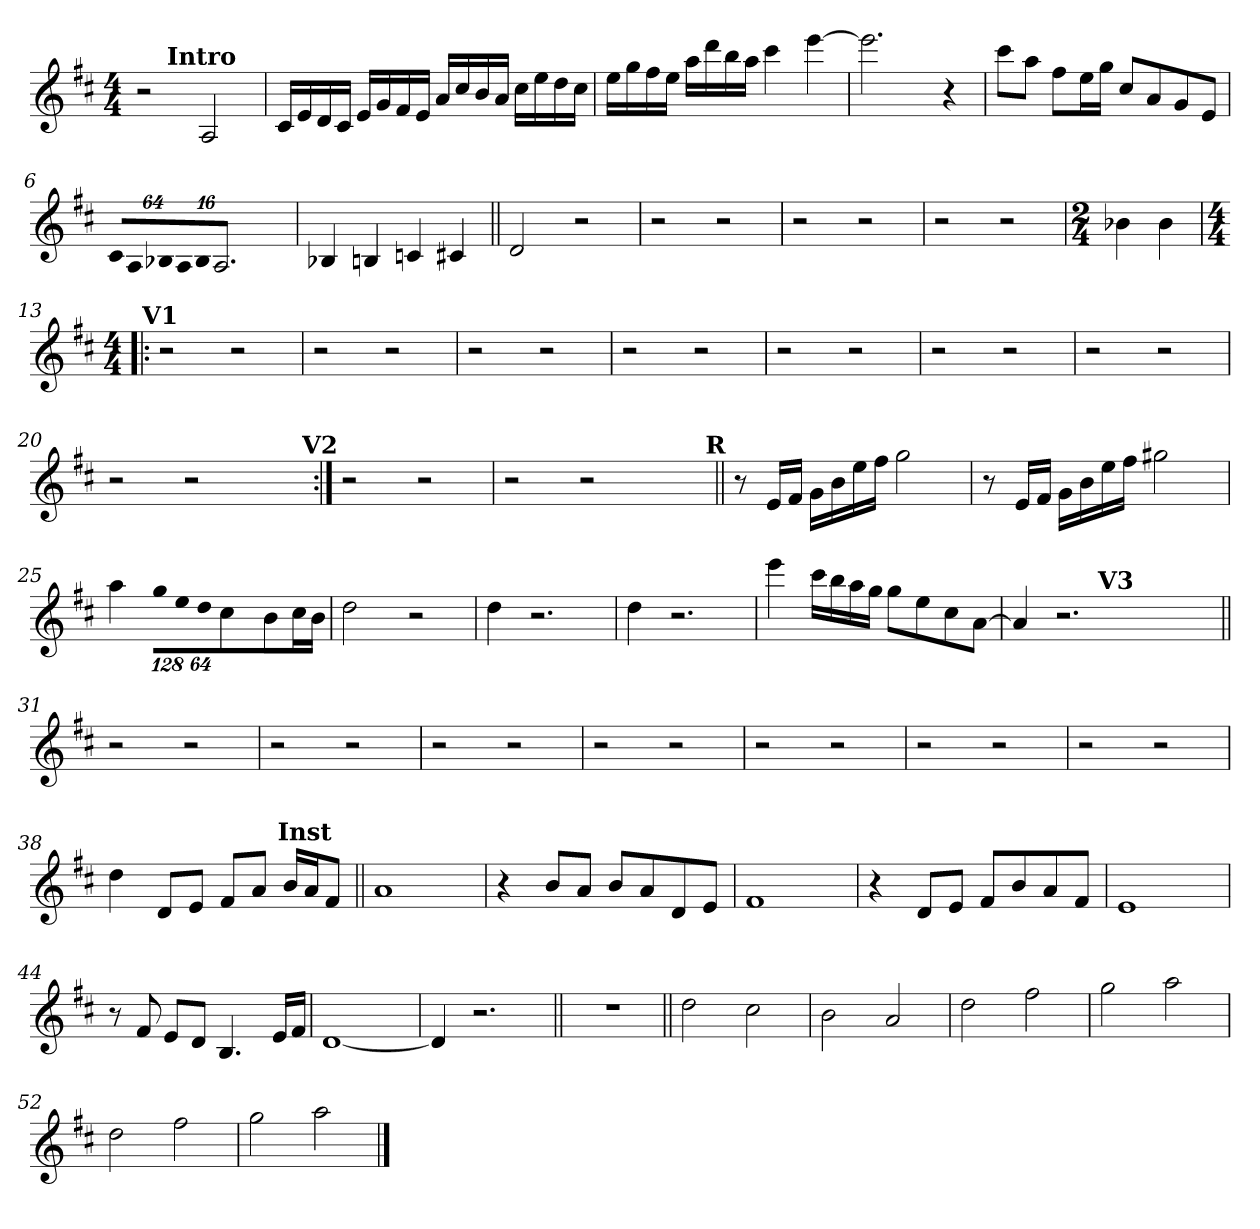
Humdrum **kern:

**kern
*part1
*staff1
!!LO:PB:g=z
*clefG2
*k[f#c#]
*D:
*M4/4
*MM83
=1
2r
!LO:TX:a:B:cj:t=Intro
2Ai/
=2
16c#i/LL
16ei/
16di/
16c#i/JJ
16ei/LL
16gi/
16f#i/
16ei/JJ
16ai/LL
16cc#i/
16bi/
16ai/JJ
16cc#i\LL
16eei\
16ddi\
16cc#i\JJ
=3
16eei\LL
16ggi\
16ff#i\
16eei\JJ
16aai\LL
16dddi\
16bbi\
16aai\JJ
4ccc#i\
[>4eeei\
=4
2.eeei\]
4r
!!LO:LB:g=z
=5
8ccc#i\L
8aai\J
8ff#i\L
16eei\L
16ggi\JJ
8cc#i/L
8ai/
8gi/
8ei/J
=6
*Xbrackettup
!LO:N:vis=16
1024%51c#i/LL
!LO:N:vis=16
1024%51Ai/
!LO:N:vis=16
1024%51B-Xi/
!LO:N:vis=16
1024%51Ai/
!LO:N:vis=16
256%13B-i/JJ
2.Ai/
=7
4B-Xi/
4Bni/
4cni/
4c#Xi/
=8||
2di/
2r
=9
2r
2r
!!LO:LB:g=z
=10
2r
2r
=11
2r
2r
=12
*M2/4
4b-i
4b-i
=13!|:
*M4/4
!LO:TX:a:B:cj:t=V1
2r
2r
=14
2r
2r
=15
2r
2r
=16
2r
2r
!!LO:LB:g=z
=17
2r
2r
=18
2r
2r
=19
2r
2r
=20
*^
2r	2ryy
2r	4ryy
.	8ryy
.	16ryy
.	32ryy
.	64ryy
.	128...ryy
!	!LO:TX:a:B:cj:t=V2
.	1024ryy
*v	*v
=21:|!
2r
2r
=22
*^
2r	2ryy
2r	4ryy
.	8ryy
.	16ryy
.	32ryy
.	64ryy
.	128...ryy
!	!LO:TX:a:B:cj:t=R
.	1024ryy
*v	*v
!!LO:LB:g=z
=23||
8r
16ei/LL
16f#i/JJ
16gi\LL
16bi\
16eei\
16ff#i\JJ
2ggi\
=24
8r
16ei/LL
16f#i/JJ
16gi\LL
16bi\
16eei\
16ff#i\JJ
2gg#Xi\
=25
4aai\
!LO:N:vis=8
1024%85ggi\L
!LO:N:vis=8
1024%85eei\
!LO:N:vis=8
512%43ddi\J
4cc#i\
8bi\L
16cc#i\L
16bi\JJ
=26
2ddi\
2r
=27
4ddi\
2.r
!!LO:LB:g=z
=28
4ddi\
2.r
=29
4eeei\
16ccc#i\LL
16bbi\
16aai\
16ggi\JJ
8ggi\L
8eei\
8cc#i\
[>8ai\J
=30
*^
4ai/]	2ryy
2.r	.
.	64ryy
.	128ryy
.	512ryy
!	!LO:TX:a:B:cj:t=V3
.	4ryy
.	8ryy
.	16ryy
.	32ryy
.	256.ryy
*v	*v
=31||
2r
2r
=32
2r
2r
=33
2r
2r
!!LO:LB:g=z
=34
2r
2r
=35
2r
2r
=36
2r
2r
=37
2r
2r
=38
4ddi\
8di/L
8ei/J
8f#i/L
8ai/J
16bi/LL
!LO:TX:a:B:cj:t=Inst
16ai/J
8f#i/J
=39||
1ai
!!LO:LB:g=z
=40
4r
8bi/L
8ai/J
8bi/L
8ai/
8di/
8ei/J
=41
1f#i
=42
4r
8di/L
8ei/J
8f#i/L
8bi/
8ai/
8f#i/J
=43
1ei
=44
8r
8f#i/
8ei/L
8di/J
4.Bi/
16ei/LL
16f#i/JJ
=45
[<1di
!!LO:LB:g=z
=46
4di/]
2.r
=47||
1r
=48||
2ddi\
2cc#i\
=49
2bi\
2ai/
!!LO:LB:g=z
=50
2ddi\
2ff#i\
=51
2ggi\
2aai\
=52
2ddi\
2ff#i\
=53
2ggi\
2aai\
==
*-
